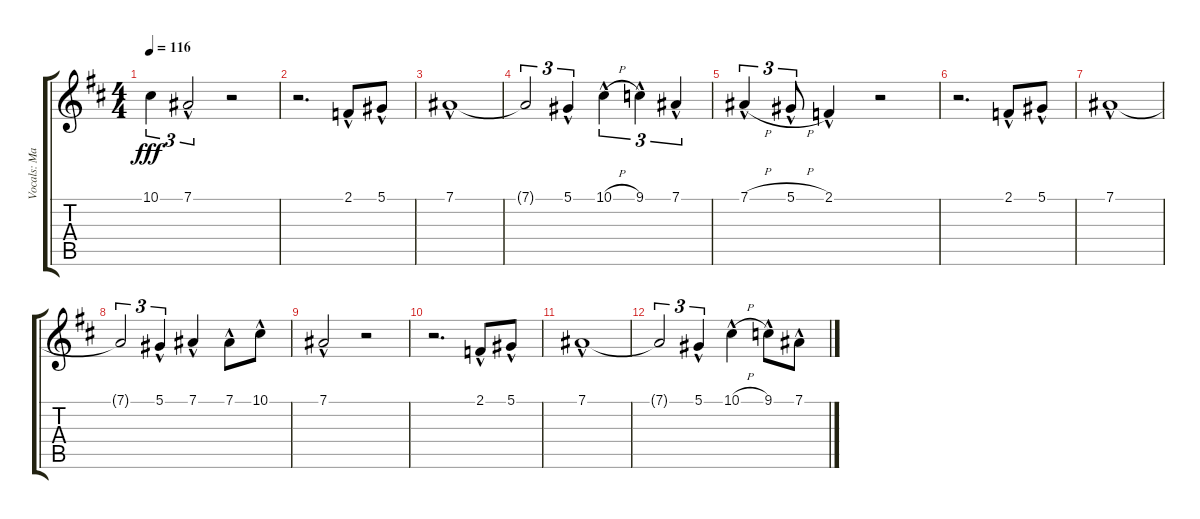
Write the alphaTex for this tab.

\track ("Vocals: Martin" "Vocals: Ma") {instrument lead2sawtooth}
\staff {score tabs}
\tuning (Eb4 Bb3 Gb3 Db3 Ab2 Eb2) {hide}
\ts (4 4)
\tempo 116
\clef g2
\ks d
10.1{t}.4{tu (3 2) dy fff} 7.1{hac}.2{tu (3 2)} r.2 |
r.2{d} 2.1{hac}.8 5.1{hac}.8 |
7.1{hac}.1 |
7.1{t}.2{tu (3 2)} 5.1{hac}.4{tu (3 2)} 10.1{h hac}.4{tu (3 2)} 9.1{hac}.4{tu (3 2)} 7.1{hac}.4{tu (3 2)} |
7.1{h hac}.4{tu (3 2)} 5.1{h hac}.8{tu (3 2)} 2.1{hac}.4 r.2 |
r.2{d} 2.1{hac}.8 5.1{hac}.8 |
7.1{hac}.1 |
7.1{t}.2{tu (3 2)} 5.1{hac}.4{tu (3 2)} 7.1{hac}.4 7.1{hac}.8 10.1{hac}.8 |
7.1{hac}.2 r.2 |
r.2{d} 2.1{hac}.8 5.1{hac}.8 |
7.1{hac}.1 |
7.1{t}.2{tu (3 2)} 5.1{hac}.4{tu (3 2)} 10.1{h hac}.4 9.1{hac}.8 7.1{hac}.8
